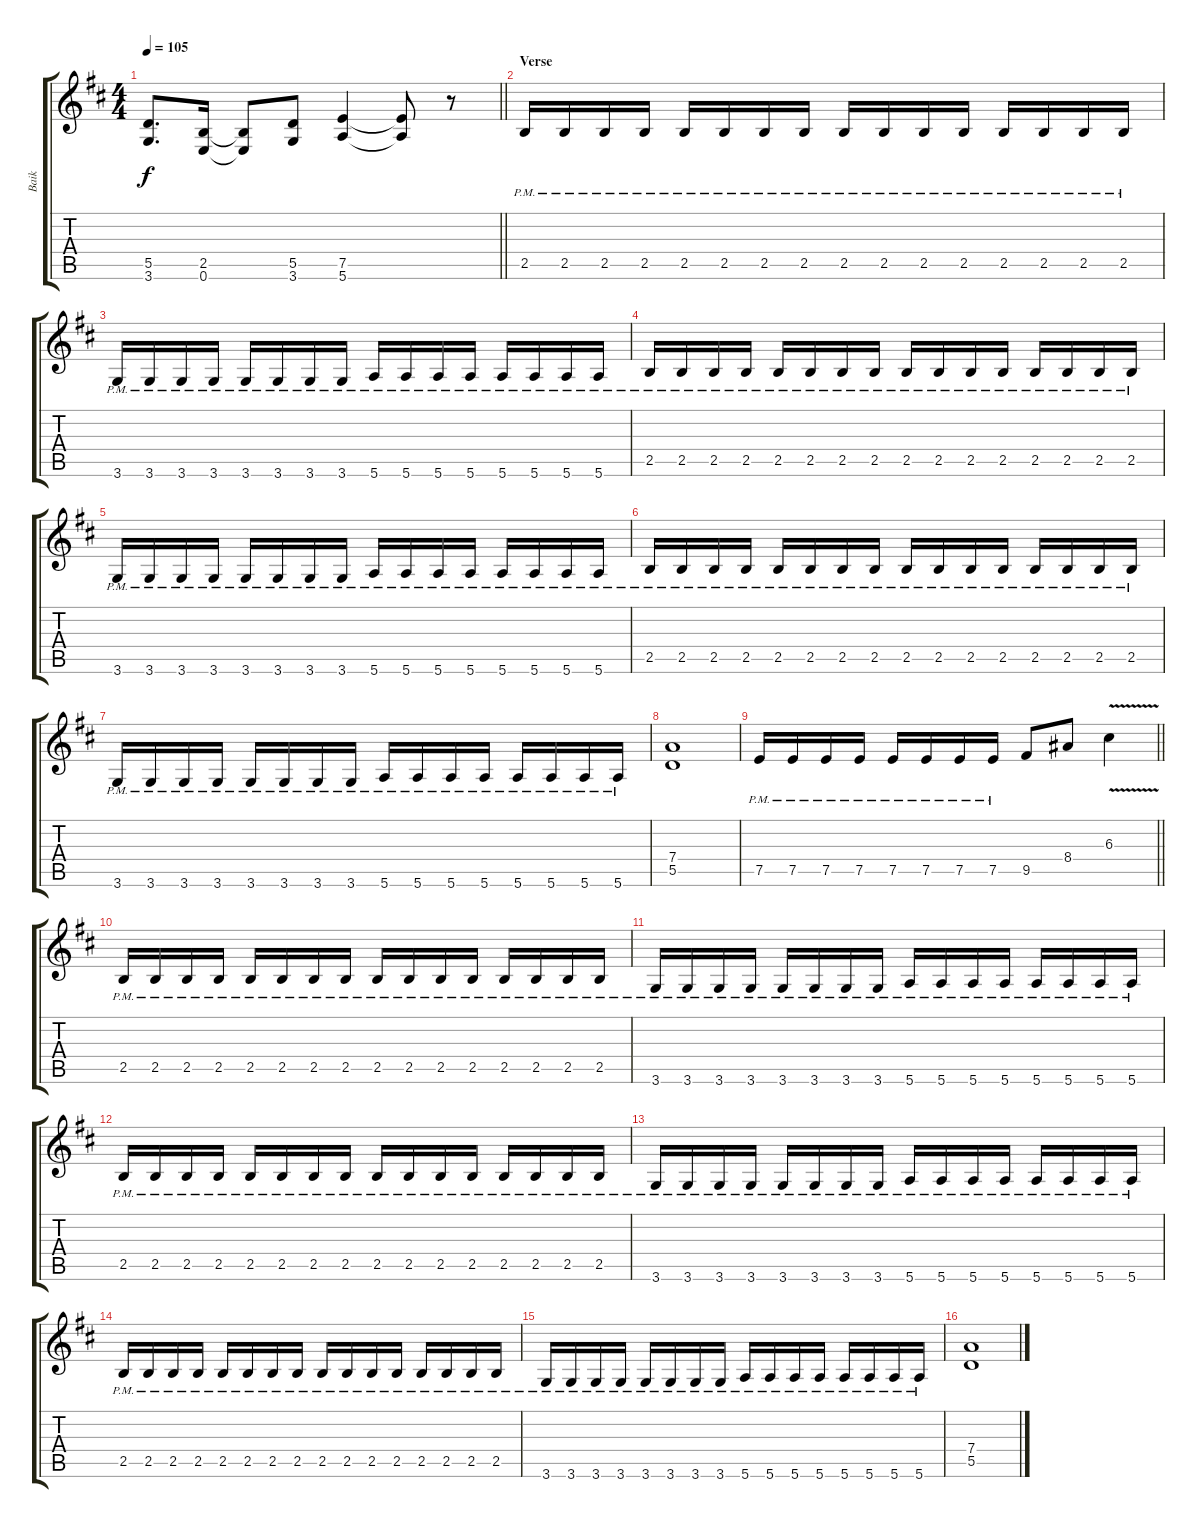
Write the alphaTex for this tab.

\track ("Baik" "Baik") {instrument distortionguitar}
\staff {score tabs}
\tuning (E4 B3 G3 D3 A2 E2) {hide}
\ts (4 4)
\tempo 105
\clef g2
\barLineRight lightlight
\ks bminor
(5.5 3.6).8{d dy f} (2.5 0.6).16 (2.5{t} 0.6{t}).8 (5.5 3.6).8 (7.5 5.6).4 (7.5{t} 5.6{t}).8 r.8 |
\section ("" "Verse")
2.5{pm}.16 2.5{pm}.16 2.5{pm}.16 2.5{pm}.16 2.5{pm}.16 2.5{pm}.16 2.5{pm}.16 2.5{pm}.16 2.5{pm}.16 2.5{pm}.16 2.5{pm}.16 2.5{pm}.16 2.5{pm}.16 2.5{pm}.16 2.5{pm}.16 2.5{pm}.16 |
3.6{pm}.16 3.6{pm}.16 3.6{pm}.16 3.6{pm}.16 3.6{pm}.16 3.6{pm}.16 3.6{pm}.16 3.6{pm}.16 5.6{pm}.16 5.6{pm}.16 5.6{pm}.16 5.6{pm}.16 5.6{pm}.16 5.6{pm}.16 5.6{pm}.16 5.6{pm}.16 |
2.5{pm}.16 2.5{pm}.16 2.5{pm}.16 2.5{pm}.16 2.5{pm}.16 2.5{pm}.16 2.5{pm}.16 2.5{pm}.16 2.5{pm}.16 2.5{pm}.16 2.5{pm}.16 2.5{pm}.16 2.5{pm}.16 2.5{pm}.16 2.5{pm}.16 2.5{pm}.16 |
3.6{pm}.16 3.6{pm}.16 3.6{pm}.16 3.6{pm}.16 3.6{pm}.16 3.6{pm}.16 3.6{pm}.16 3.6{pm}.16 5.6{pm}.16 5.6{pm}.16 5.6{pm}.16 5.6{pm}.16 5.6{pm}.16 5.6{pm}.16 5.6{pm}.16 5.6{pm}.16 |
2.5{pm}.16 2.5{pm}.16 2.5{pm}.16 2.5{pm}.16 2.5{pm}.16 2.5{pm}.16 2.5{pm}.16 2.5{pm}.16 2.5{pm}.16 2.5{pm}.16 2.5{pm}.16 2.5{pm}.16 2.5{pm}.16 2.5{pm}.16 2.5{pm}.16 2.5{pm}.16 |
3.6{pm}.16 3.6{pm}.16 3.6{pm}.16 3.6{pm}.16 3.6{pm}.16 3.6{pm}.16 3.6{pm}.16 3.6{pm}.16 5.6{pm}.16 5.6{pm}.16 5.6{pm}.16 5.6{pm}.16 5.6{pm}.16 5.6{pm}.16 5.6{pm}.16 5.6{pm}.16 |
(7.4 5.5).1 |
\barLineRight lightlight
7.5{pm}.16 7.5{pm}.16 7.5{pm}.16 7.5{pm}.16 7.5{pm}.16 7.5{pm}.16 7.5{pm}.16 7.5{pm}.16 9.5.8 8.4.8 6.3{v}.4 |
2.5{pm}.16 2.5{pm}.16 2.5{pm}.16 2.5{pm}.16 2.5{pm}.16 2.5{pm}.16 2.5{pm}.16 2.5{pm}.16 2.5{pm}.16 2.5{pm}.16 2.5{pm}.16 2.5{pm}.16 2.5{pm}.16 2.5{pm}.16 2.5{pm}.16 2.5{pm}.16 |
3.6{pm}.16 3.6{pm}.16 3.6{pm}.16 3.6{pm}.16 3.6{pm}.16 3.6{pm}.16 3.6{pm}.16 3.6{pm}.16 5.6{pm}.16 5.6{pm}.16 5.6{pm}.16 5.6{pm}.16 5.6{pm}.16 5.6{pm}.16 5.6{pm}.16 5.6{pm}.16 |
2.5{pm}.16 2.5{pm}.16 2.5{pm}.16 2.5{pm}.16 2.5{pm}.16 2.5{pm}.16 2.5{pm}.16 2.5{pm}.16 2.5{pm}.16 2.5{pm}.16 2.5{pm}.16 2.5{pm}.16 2.5{pm}.16 2.5{pm}.16 2.5{pm}.16 2.5{pm}.16 |
3.6{pm}.16 3.6{pm}.16 3.6{pm}.16 3.6{pm}.16 3.6{pm}.16 3.6{pm}.16 3.6{pm}.16 3.6{pm}.16 5.6{pm}.16 5.6{pm}.16 5.6{pm}.16 5.6{pm}.16 5.6{pm}.16 5.6{pm}.16 5.6{pm}.16 5.6{pm}.16 |
2.5{pm}.16 2.5{pm}.16 2.5{pm}.16 2.5{pm}.16 2.5{pm}.16 2.5{pm}.16 2.5{pm}.16 2.5{pm}.16 2.5{pm}.16 2.5{pm}.16 2.5{pm}.16 2.5{pm}.16 2.5{pm}.16 2.5{pm}.16 2.5{pm}.16 2.5{pm}.16 |
3.6{pm}.16 3.6{pm}.16 3.6{pm}.16 3.6{pm}.16 3.6{pm}.16 3.6{pm}.16 3.6{pm}.16 3.6{pm}.16 5.6{pm}.16 5.6{pm}.16 5.6{pm}.16 5.6{pm}.16 5.6{pm}.16 5.6{pm}.16 5.6{pm}.16 5.6{pm}.16 |
(7.4 5.5).1
